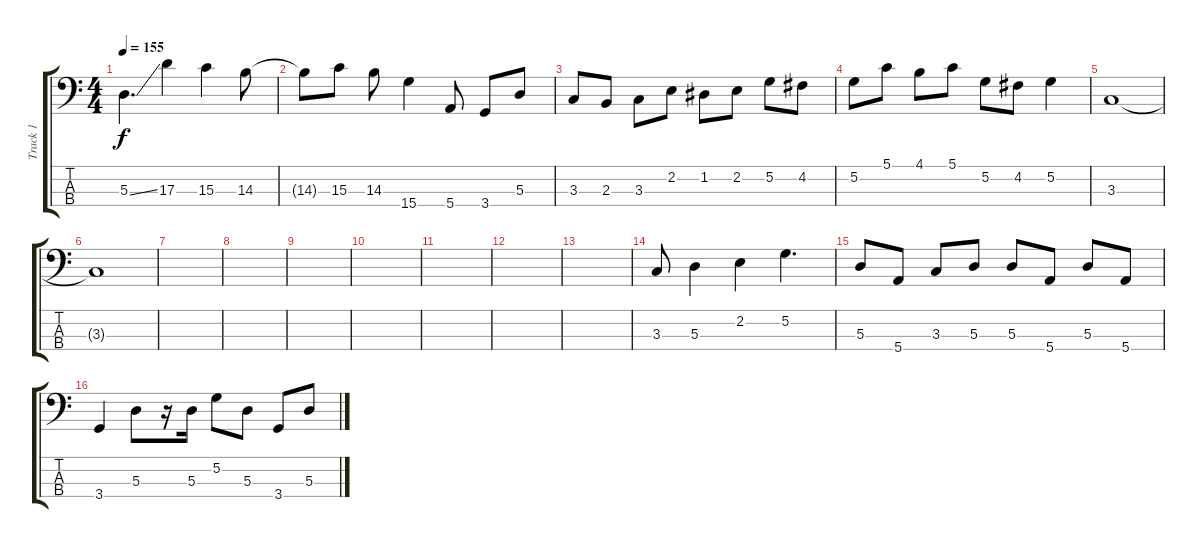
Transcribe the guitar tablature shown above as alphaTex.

\track ("Track 1" "Track 1") {instrument electricbasspick}
\staff {score tabs}
\tuning (G2 D2 A1 E1) {hide}
\ts (4 4)
\tempo 155
\clef f4
\ks c
5.3{ss}.4{d dy f} 17.3.4 15.3.4 14.3.8 |
14.3{t}.8 15.3.8 14.3.8 15.4.4 5.4.8 3.4.8 5.3.8 |
3.3.8 2.3.8 3.3.8 2.2.8 1.2.8 2.2.8 5.2.8 4.2.8 |
5.2.8 5.1.8 4.1.8 5.1.8 5.2.8 4.2.8 5.2.4 |
3.3.1 |
3.3{t}.1 |
|
|
|
|
|
|
|
3.3.8 5.3.4 2.2.4 5.2.4{d} |
5.3.8 5.4.8 3.3.8 5.3.8 5.3.8 5.4.8 5.3.8 5.4.8 |
3.4.4 5.3.8 r.16 5.3.16 5.2.8 5.3.8 3.4.8 5.3.8
